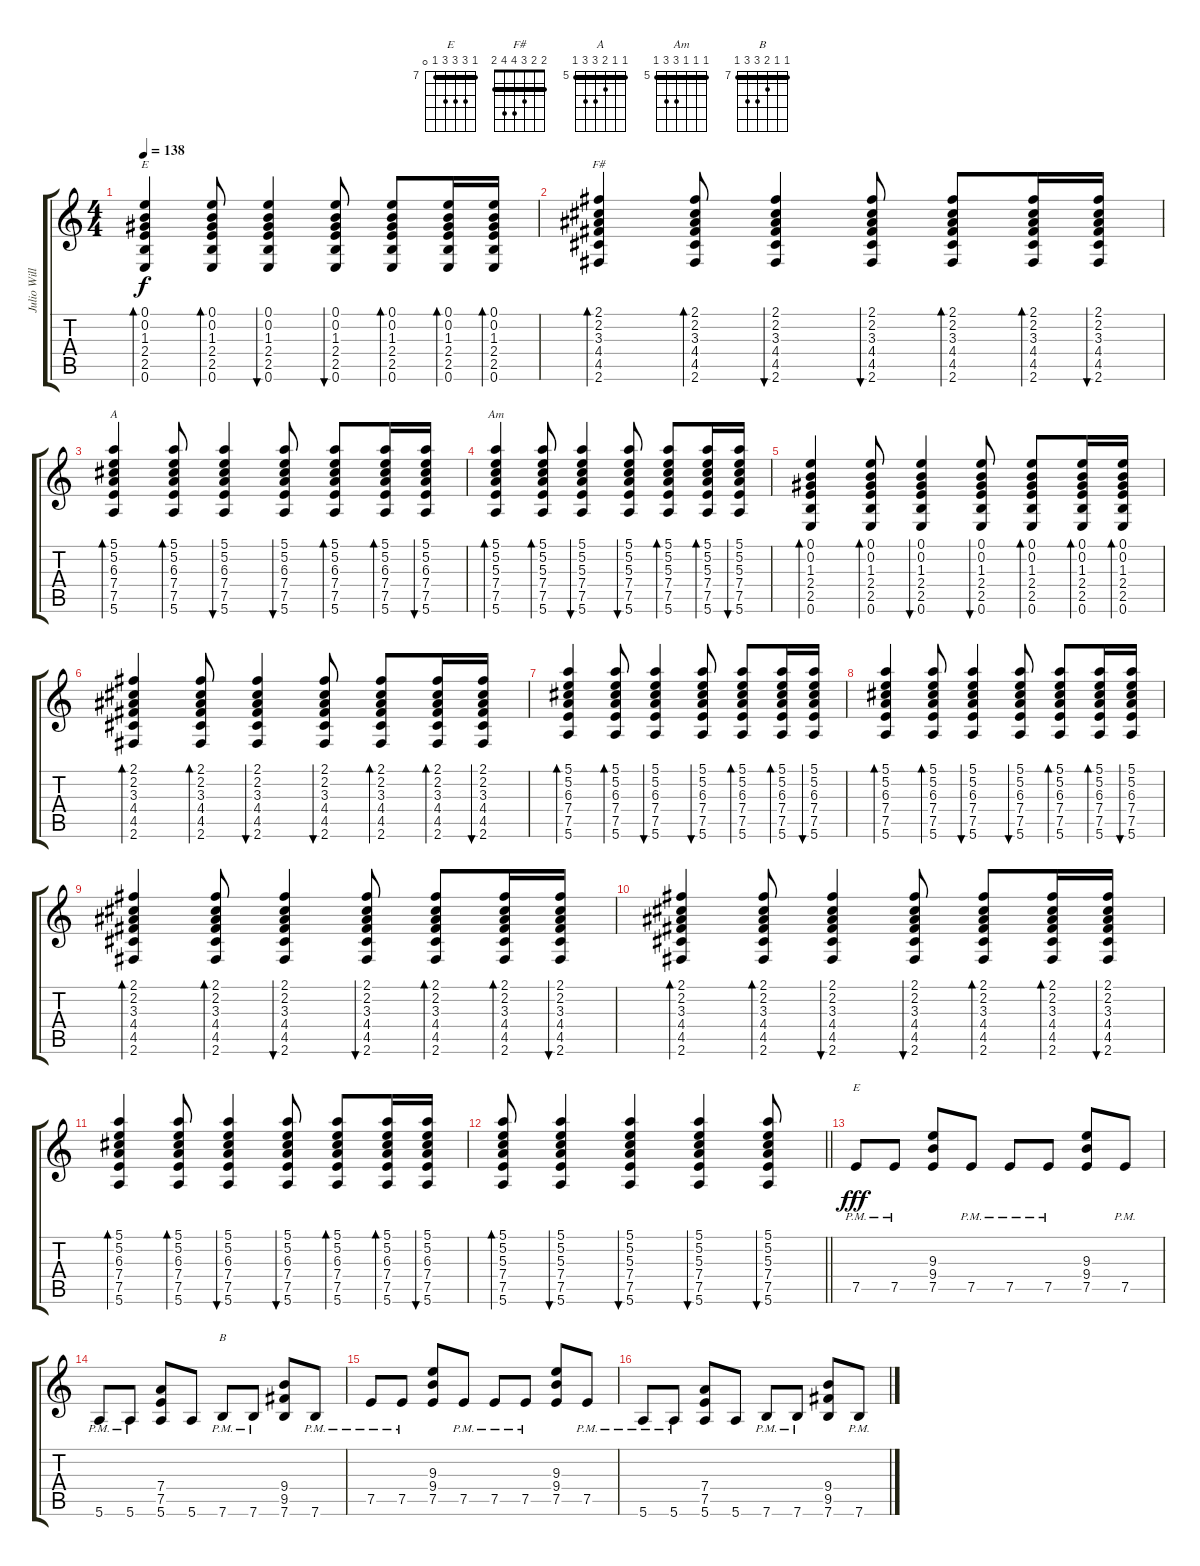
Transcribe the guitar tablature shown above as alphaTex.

\track ("" "Julio Will") {instrument acousticguitarnylon}
\staff {score tabs}
\tuning (E4 B3 G3 D3 A2 E2) {hide}
\chord ("E" 0 0 1 2 2 0)
\chord ("F#" 2 2 3 4 4 2) {barre 2}
\chord ("A" 5 5 6 7 7 5) {firstfret 5 barre 5}
\chord ("Am" 5 5 5 7 7 5) {firstfret 5 barre 5}
\chord ("E" 7 9 9 9 7 0) {firstfret 7 barre 7}
\chord ("B" 7 7 8 9 9 7) {firstfret 7 barre 7}
\ts (4 4)
\tempo 138
\clef g2
\ks c
(0.1 0.2 1.3 2.4 2.5 0.6).4{bd 60 ch "E" dy f} (0.1 0.2 1.3 2.4 2.5 0.6).8{bd 60} (0.1 0.2 1.3 2.4 2.5 0.6).4{bu 60} (0.1 0.2 1.3 2.4 2.5 0.6).8{bu 60} (0.1 0.2 1.3 2.4 2.5 0.6).8{bd 60} (0.1 0.2 1.3 2.4 2.5 0.6).16{bd 60} (0.1 0.2 1.3 2.4 2.5 0.6).16{bd 60} |
(2.1 2.2 3.3 4.4 4.5 2.6).4{bd 60 ch "F#"} (2.1 2.2 3.3 4.4 4.5 2.6).8{bd 60} (2.1 2.2 3.3 4.4 4.5 2.6).4{bu 60} (2.1 2.2 3.3 4.4 4.5 2.6).8{bu 60} (2.1 2.2 3.3 4.4 4.5 2.6).8{bd 60} (2.1 2.2 3.3 4.4 4.5 2.6).16{bd 60} (2.1 2.2 3.3 4.4 4.5 2.6).16{bu 60} |
(5.1 5.2 6.3 7.4 7.5 5.6).4{bd 60 ch "A"} (5.1 5.2 6.3 7.4 7.5 5.6).8{bd 60} (5.1 5.2 6.3 7.4 7.5 5.6).4{bu 60} (5.1 5.2 6.3 7.4 7.5 5.6).8{bu 60} (5.1 5.2 6.3 7.4 7.5 5.6).8{bd 60} (5.1 5.2 6.3 7.4 7.5 5.6).16{bd 60} (5.1 5.2 6.3 7.4 7.5 5.6).16{bu 60} |
(5.1 5.2 5.3 7.4 7.5 5.6).4{bd 60 ch "Am"} (5.1 5.2 5.3 7.4 7.5 5.6).8{bd 60} (5.1 5.2 5.3 7.4 7.5 5.6).4{bu 60} (5.1 5.2 5.3 7.4 7.5 5.6).8{bu 60} (5.1 5.2 5.3 7.4 7.5 5.6).8{bd 60} (5.1 5.2 5.3 7.4 7.5 5.6).16{bd 60} (5.1 5.2 5.3 7.4 7.5 5.6).16{bu 60} |
(0.1 0.2 1.3 2.4 2.5 0.6).4{bd 60} (0.1 0.2 1.3 2.4 2.5 0.6).8{bd 60} (0.1 0.2 1.3 2.4 2.5 0.6).4{bu 60} (0.1 0.2 1.3 2.4 2.5 0.6).8{bu 60} (0.1 0.2 1.3 2.4 2.5 0.6).8{bd 60} (0.1 0.2 1.3 2.4 2.5 0.6).16{bd 60} (0.1 0.2 1.3 2.4 2.5 0.6).16{bd 60} |
(2.1 2.2 3.3 4.4 4.5 2.6).4{bd 60} (2.1 2.2 3.3 4.4 4.5 2.6).8{bd 60} (2.1 2.2 3.3 4.4 4.5 2.6).4{bu 60} (2.1 2.2 3.3 4.4 4.5 2.6).8{bu 60} (2.1 2.2 3.3 4.4 4.5 2.6).8{bd 60} (2.1 2.2 3.3 4.4 4.5 2.6).16{bd 60} (2.1 2.2 3.3 4.4 4.5 2.6).16{bu 60} |
(5.1 5.2 6.3 7.4 7.5 5.6).4{bd 60} (5.1 5.2 6.3 7.4 7.5 5.6).8{bd 60} (5.1 5.2 6.3 7.4 7.5 5.6).4{bu 60} (5.1 5.2 6.3 7.4 7.5 5.6).8{bu 60} (5.1 5.2 6.3 7.4 7.5 5.6).8{bd 60} (5.1 5.2 6.3 7.4 7.5 5.6).16{bd 60} (5.1 5.2 6.3 7.4 7.5 5.6).16{bu 60} |
(5.1 5.2 6.3 7.4 7.5 5.6).4{bd 60} (5.1 5.2 6.3 7.4 7.5 5.6).8{bd 60} (5.1 5.2 6.3 7.4 7.5 5.6).4{bu 60} (5.1 5.2 6.3 7.4 7.5 5.6).8{bu 60} (5.1 5.2 6.3 7.4 7.5 5.6).8{bd 60} (5.1 5.2 6.3 7.4 7.5 5.6).16{bd 60} (5.1 5.2 6.3 7.4 7.5 5.6).16{bu 60} |
(2.1 2.2 3.3 4.4 4.5 2.6).4{bd 60} (2.1 2.2 3.3 4.4 4.5 2.6).8{bd 60} (2.1 2.2 3.3 4.4 4.5 2.6).4{bu 60} (2.1 2.2 3.3 4.4 4.5 2.6).8{bu 60} (2.1 2.2 3.3 4.4 4.5 2.6).8{bd 60} (2.1 2.2 3.3 4.4 4.5 2.6).16{bd 60} (2.1 2.2 3.3 4.4 4.5 2.6).16{bu 60} |
(2.1 2.2 3.3 4.4 4.5 2.6).4{bd 60} (2.1 2.2 3.3 4.4 4.5 2.6).8{bd 60} (2.1 2.2 3.3 4.4 4.5 2.6).4{bu 60} (2.1 2.2 3.3 4.4 4.5 2.6).8{bu 60} (2.1 2.2 3.3 4.4 4.5 2.6).8{bd 60} (2.1 2.2 3.3 4.4 4.5 2.6).16{bd 60} (2.1 2.2 3.3 4.4 4.5 2.6).16{bu 60} |
(5.1 5.2 6.3 7.4 7.5 5.6).4{bd 60} (5.1 5.2 6.3 7.4 7.5 5.6).8{bd 60} (5.1 5.2 6.3 7.4 7.5 5.6).4{bu 60} (5.1 5.2 6.3 7.4 7.5 5.6).8{bu 60} (5.1 5.2 6.3 7.4 7.5 5.6).8{bd 60} (5.1 5.2 6.3 7.4 7.5 5.6).16{bd 60} (5.1 5.2 6.3 7.4 7.5 5.6).16{bu 60} |
\barLineRight lightlight
(5.1 5.2 5.3 7.4 7.5 5.6).8{bd 60} (5.1 5.2 5.3 7.4 7.5 5.6).4{bu 60} (5.1 5.2 5.3 7.4 7.5 5.6).4{bu 60} (5.1 5.2 5.3 7.4 7.5 5.6).4{bu 60} (5.1 5.2 5.3 7.4 7.5 5.6).8{bu 60} |
7.5{pm}.8{ch "E" dy fff} 7.5{pm}.8 (9.3 9.4 7.5).8 7.5{pm}.8 7.5{pm}.8 7.5{pm}.8 (9.3 9.4 7.5).8 7.5{pm}.8 |
5.6{pm}.8 5.6{pm}.8 (7.4 7.5 5.6).8 5.6.8 7.6{pm}.8{ch "B"} 7.6{pm}.8 (9.4 9.5 7.6).8 7.6{pm}.8 |
7.5{pm}.8 7.5{pm}.8 (9.3 9.4 7.5).8 7.5{pm}.8 7.5{pm}.8 7.5{pm}.8 (9.3 9.4 7.5).8 7.5{pm}.8 |
5.6{pm}.8 5.6{pm}.8 (7.4 7.5 5.6).8 5.6.8 7.6{pm}.8 7.6{pm}.8 (9.4 9.5 7.6).8 7.6{pm}.8
